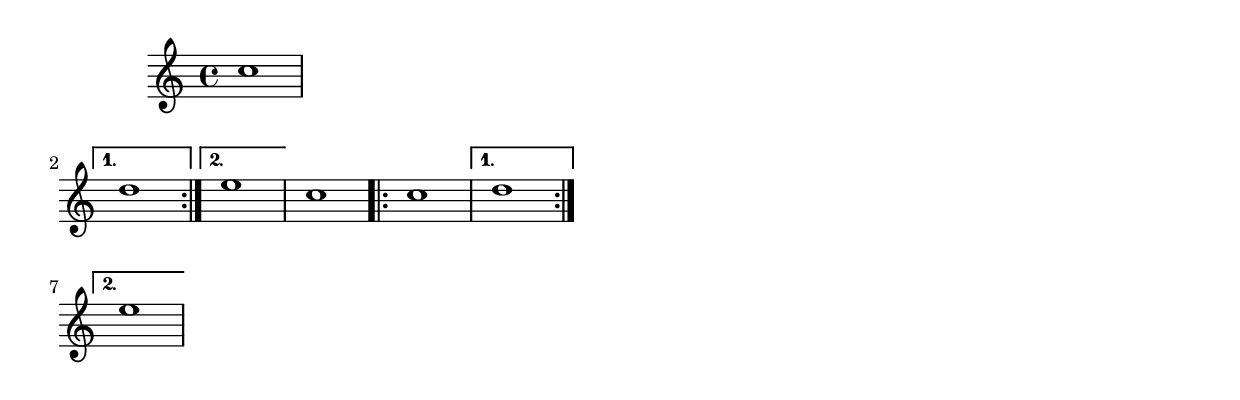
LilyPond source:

\version "2.7.39"

\header{
  texidoc="
Across linebreaks, the left edge of a first and second alternative
bracket should be equal.
"
}

\layout { ragged-right= ##t }

\context Staff\relative c''  {
  \repeat "volta" 2 { c1 \break } \alternative { d e }
  c1
  \repeat "volta" 2 { c1 } \alternative { { d \break}  e }

}


